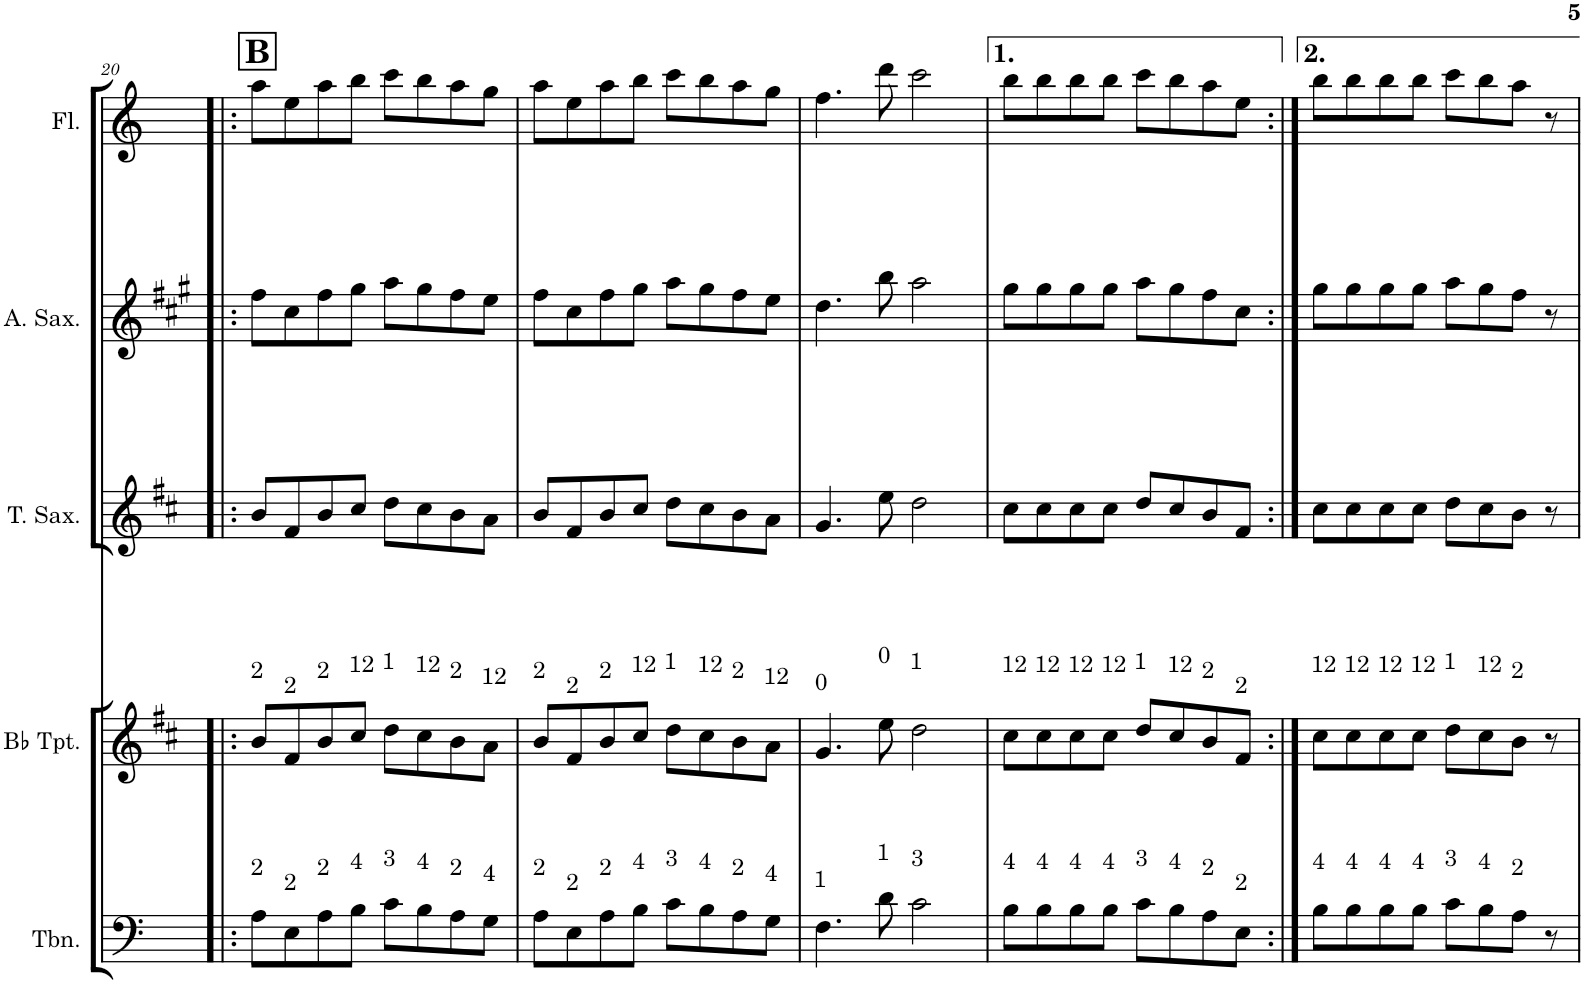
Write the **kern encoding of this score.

**kern	**kern	**kern	**kern	**kern
*part5	*part4	*part3	*part2	*part1
*staff5	*staff4	*staff3	*staff2	*staff1
*I"Trombone	*I"Bb Trumpet	*I"Tenor Saxophone	*I"Alto Saxophone	*I"Flute
*I'Tbn.	*I'Bb Tpt.	*I'T. Sax.	*I'A. Sax.	*I'Fl.
!!LO:PB:g=z
*clefF4	*clefG2	*clefG2	*clefG2	*clefG2
*	*Trd1c2	*Trd8c14	*Trd5c9	*
*k[]	*k[f#c#]	*k[f#c#]	*k[f#c#g#]	*k[]
*M4/4	*M4/4	*M4/4	*M4/4	*M4/4
!!LO:REH:place=s1:a:B:cj:fs=14:t=B
=20!|:	=20!|:	=20!|:	=20!|:	=20!|:
!	!LO:TX:a:t=2	!	!	!
!LO:TX:a:t=2	!	!	!	!
8A\L	8b/L	8b/L	8ff#\L	8aa\L
!	!LO:TX:a:t=2	!	!	!
!LO:TX:a:t=2	!	!	!	!
8E\	8f#/	8f#/	8cc#\	8ee\
!	!LO:TX:a:t=2	!	!	!
!LO:TX:a:t=2	!	!	!	!
8A\	8b/	8b/	8ff#\	8aa\
!	!LO:TX:a:t=12	!	!	!
!LO:TX:a:t=4	!	!	!	!
8B\J	8cc#/J	8cc#/J	8gg#\J	8bb\J
!	!LO:TX:a:t=1	!	!	!
!LO:TX:a:t=3	!	!	!	!
8c\L	8dd\L	8dd\L	8aa\L	8ccc\L
!	!LO:TX:a:t=12	!	!	!
!LO:TX:a:t=4	!	!	!	!
8B\	8cc#\	8cc#\	8gg#\	8bb\
!	!LO:TX:a:t=2	!	!	!
!LO:TX:a:t=2	!	!	!	!
8A\	8b\	8b\	8ff#\	8aa\
!	!LO:TX:a:t=12	!	!	!
!LO:TX:a:t=4	!	!	!	!
8G\J	8a\J	8a\J	8ee\J	8gg\J
=21	=21	=21	=21	=21
!	!LO:TX:a:t=2	!	!	!
!LO:TX:a:t=2	!	!	!	!
8A\L	8b/L	8b/L	8ff#\L	8aa\L
!	!LO:TX:a:t=2	!	!	!
!LO:TX:a:t=2	!	!	!	!
8E\	8f#/	8f#/	8cc#\	8ee\
!	!LO:TX:a:t=2	!	!	!
!LO:TX:a:t=2	!	!	!	!
8A\	8b/	8b/	8ff#\	8aa\
!	!LO:TX:a:t=12	!	!	!
!LO:TX:a:t=4	!	!	!	!
8B\J	8cc#/J	8cc#/J	8gg#\J	8bb\J
!	!LO:TX:a:t=1	!	!	!
!LO:TX:a:t=3	!	!	!	!
8c\L	8dd\L	8dd\L	8aa\L	8ccc\L
!	!LO:TX:a:t=12	!	!	!
!LO:TX:a:t=4	!	!	!	!
8B\	8cc#\	8cc#\	8gg#\	8bb\
!	!LO:TX:a:t=2	!	!	!
!LO:TX:a:t=2	!	!	!	!
8A\	8b\	8b\	8ff#\	8aa\
!	!LO:TX:a:t=12	!	!	!
!LO:TX:a:t=4	!	!	!	!
8G\J	8a\J	8a\J	8ee\J	8gg\J
=22	=22	=22	=22	=22
!	!LO:TX:a:t=0	!	!	!
!LO:TX:a:t=1	!	!	!	!
4.F\	4.g/	4.g/	4.dd\	4.ff\
!	!LO:TX:a:t=0	!	!	!
!LO:TX:a:t=1	!	!	!	!
8d\	8ee\	8ee\	8bb\	8ddd\
!	!LO:TX:a:t=1	!	!	!
!LO:TX:a:t=3	!	!	!	!
2c\	2dd\	2dd\	2aa\	2ccc\
=23	=23	=23	=23	=23
!	!LO:TX:a:t=12	!	!	!
!LO:TX:a:t=4	!	!	!	!
8B\L	8cc#\L	8cc#\L	8gg#\L	8bb\L
!	!LO:TX:a:t=12	!	!	!
!LO:TX:a:t=4	!	!	!	!
8B\	8cc#\	8cc#\	8gg#\	8bb\
!	!LO:TX:a:t=12	!	!	!
!LO:TX:a:t=4	!	!	!	!
8B\	8cc#\	8cc#\	8gg#\	8bb\
!	!LO:TX:a:t=12	!	!	!
!LO:TX:a:t=4	!	!	!	!
8B\J	8cc#\J	8cc#\J	8gg#\J	8bb\J
!	!LO:TX:a:t=1	!	!	!
!LO:TX:a:t=3	!	!	!	!
8c\L	8dd/L	8dd/L	8aa\L	8ccc\L
!	!LO:TX:a:t=12	!	!	!
!LO:TX:a:t=4	!	!	!	!
8B\	8cc#/	8cc#/	8gg#\	8bb\
!	!LO:TX:a:t=2	!	!	!
!LO:TX:a:t=2	!	!	!	!
8A\	8b/	8b/	8ff#\	8aa\
!	!LO:TX:a:t=2	!	!	!
!LO:TX:a:t=2	!	!	!	!
8E\J	8f#/J	8f#/J	8cc#\J	8ee\J
=24:|!	=24:|!	=24:|!	=24:|!	=24:|!
!	!LO:TX:a:t=12	!	!	!
!LO:TX:a:t=4	!	!	!	!
8B\L	8cc#\L	8cc#\L	8gg#\L	8bb\L
!	!LO:TX:a:t=12	!	!	!
!LO:TX:a:t=4	!	!	!	!
8B\	8cc#\	8cc#\	8gg#\	8bb\
!	!LO:TX:a:t=12	!	!	!
!LO:TX:a:t=4	!	!	!	!
8B\	8cc#\	8cc#\	8gg#\	8bb\
!	!LO:TX:a:t=12	!	!	!
!LO:TX:a:t=4	!	!	!	!
8B\J	8cc#\J	8cc#\J	8gg#\J	8bb\J
!	!LO:TX:a:t=1	!	!	!
!LO:TX:a:t=3	!	!	!	!
8c\L	8dd\L	8dd\L	8aa\L	8ccc\L
!	!LO:TX:a:t=12	!	!	!
!LO:TX:a:t=4	!	!	!	!
8B\	8cc#\	8cc#\	8gg#\	8bb\
!	!LO:TX:a:t=2	!	!	!
!LO:TX:a:t=2	!	!	!	!
8A\J	8b\J	8b\J	8ff#\J	8aa\J
8r	8r	8r	8r	8r
=	=	=	=	=
*-	*-	*-	*-	*-
